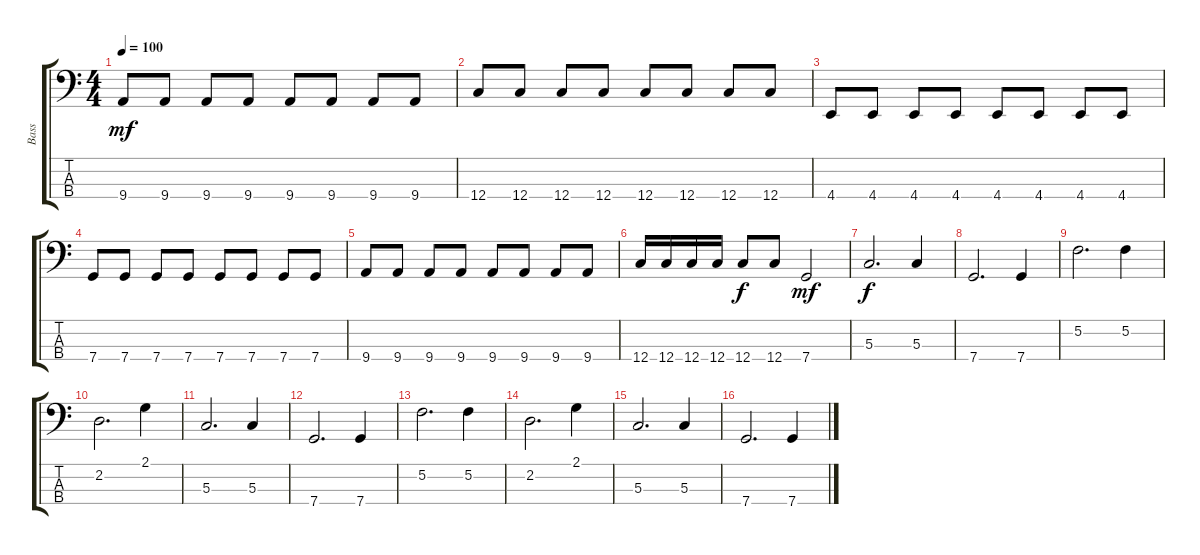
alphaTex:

\track ("Bass" "Bass") {instrument electricbassfinger}
\staff {score tabs}
\tuning (F2 C2 G1 C1) {hide}
\ts (4 4)
\tempo 100
\clef f4
\ks c
9.4.8{dy mf} 9.4.8 9.4.8 9.4.8 9.4.8 9.4.8 9.4.8 9.4.8 |
12.4.8 12.4.8 12.4.8 12.4.8 12.4.8 12.4.8 12.4.8 12.4.8 |
4.4.8 4.4.8 4.4.8 4.4.8 4.4.8 4.4.8 4.4.8 4.4.8 |
7.4.8 7.4.8 7.4.8 7.4.8 7.4.8 7.4.8 7.4.8 7.4.8 |
9.4.8 9.4.8 9.4.8 9.4.8 9.4.8 9.4.8 9.4.8 9.4.8 |
12.4.16 12.4.16 12.4.16 12.4.16 12.4.8{dy f} 12.4.8 7.4.2{dy mf} |
5.3.2{d dy f} 5.3.4 |
7.4.2{d} 7.4.4 |
5.2.2{d} 5.2.4 |
2.2.2{d} 2.1.4 |
5.3.2{d} 5.3.4 |
7.4.2{d} 7.4.4 |
5.2.2{d} 5.2.4 |
2.2.2{d} 2.1.4 |
5.3.2{d} 5.3.4 |
7.4.2{d} 7.4.4
